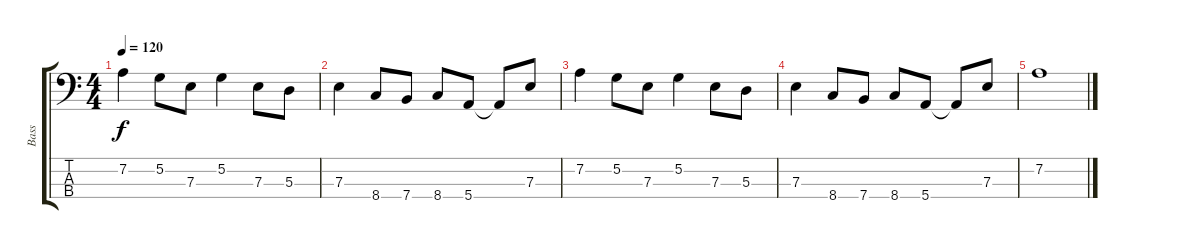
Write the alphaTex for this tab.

\track ("Bass" "Bass") {instrument electricbassfinger}
\staff {score tabs}
\tuning (G2 D2 A1 E1) {hide}
\ts (4 4)
\tempo 120
\clef f4
\ks aminor
7.2.4{dy f} 5.2.8 7.3.8 5.2.4 7.3.8 5.3.8 |
7.3.4 8.4.8 7.4.8 8.4.8 5.4.8 5.4{t}.8 7.3.8 |
7.2.4 5.2.8 7.3.8 5.2.4 7.3.8 5.3.8 |
7.3.4 8.4.8 7.4.8 8.4.8 5.4.8 5.4{t}.8 7.3.8 |
7.2.1
